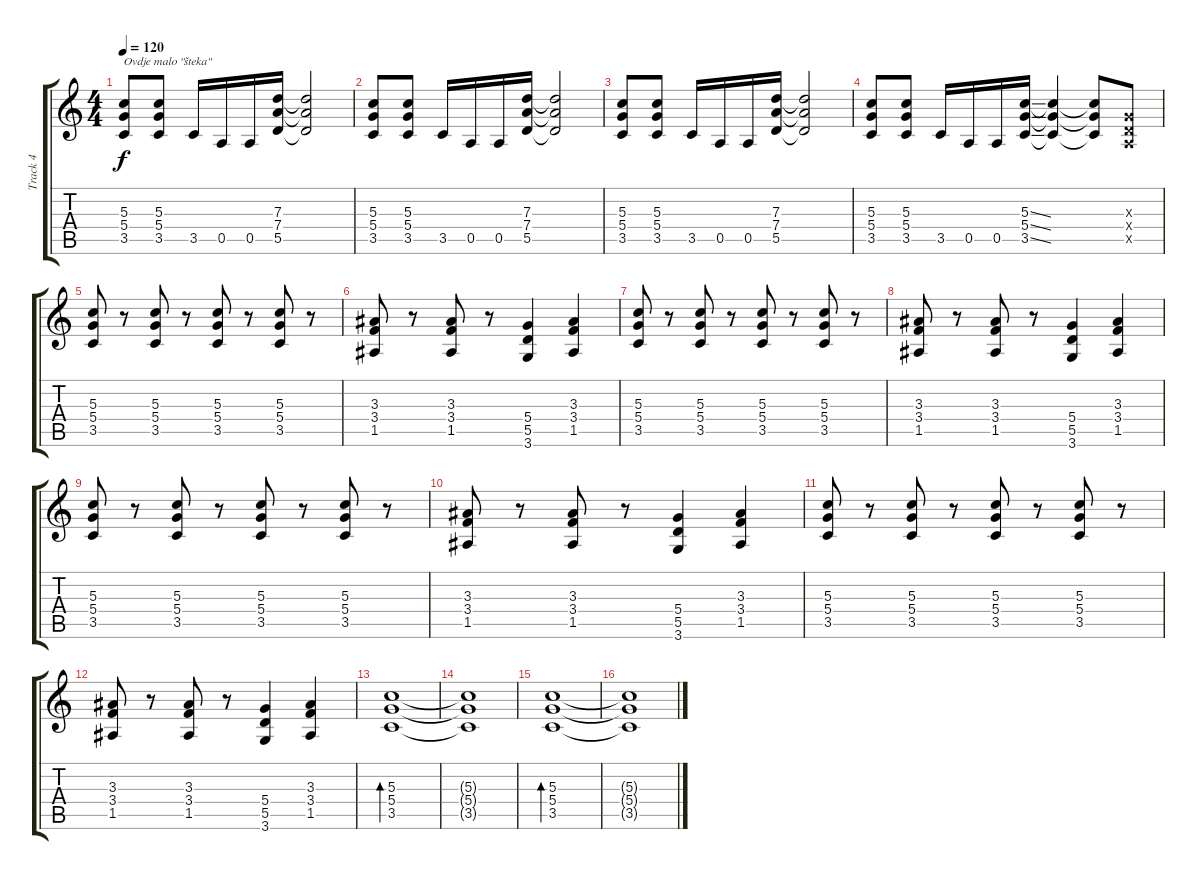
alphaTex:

\track ("Track 4" "Track 4") {instrument distortionguitar}
\staff {score tabs}
\tuning (E4 B3 G3 D3 A2 E2) {hide}
\ts (4 4)
\tempo 120
\clef g2
\ks c
(5.3 5.4 3.5).8{txt "Ovdje malo \"šteka\"" dy f} (5.3 5.4 3.5).8 3.5.16 0.5.16 0.5.16 (7.3 7.4 5.5).16 (7.3{t} 7.4{t} 5.5{t}).2 |
(5.3 5.4 3.5).8 (5.3 5.4 3.5).8 3.5.16 0.5.16 0.5.16 (7.3 7.4 5.5).16 (7.3{t} 7.4{t} 5.5{t}).2 |
(5.3 5.4 3.5).8 (5.3 5.4 3.5).8 3.5.16 0.5.16 0.5.16 (7.3 7.4 5.5).16 (7.3{t} 7.4{t} 5.5{t}).2 |
(5.3 5.4 3.5).8 (5.3 5.4 3.5).8 3.5.16 0.5.16 0.5.16 (5.3{ss} 5.4{ss} 3.5{ss}).16 (5.3{t} 5.4{t} 3.5{t}).4 (5.3{t} 5.4{t} 3.5{t}).8 (0.3{x} 0.4{x} 0.5{x}).8 |
(5.3 5.4 3.5).8 r.8 (5.3 5.4 3.5).8 r.8 (5.3 5.4 3.5).8 r.8 (5.3 5.4 3.5).8 r.8 |
(3.3 3.4 1.5).8 r.8 (3.3 3.4 1.5).8 r.8 (5.4 5.5 3.6).4 (3.3 3.4 1.5).4 |
(5.3 5.4 3.5).8 r.8 (5.3 5.4 3.5).8 r.8 (5.3 5.4 3.5).8 r.8 (5.3 5.4 3.5).8 r.8 |
(3.3 3.4 1.5).8 r.8 (3.3 3.4 1.5).8 r.8 (5.4 5.5 3.6).4 (3.3 3.4 1.5).4 |
(5.3 5.4 3.5).8 r.8 (5.3 5.4 3.5).8 r.8 (5.3 5.4 3.5).8 r.8 (5.3 5.4 3.5).8 r.8 |
(3.3 3.4 1.5).8 r.8 (3.3 3.4 1.5).8 r.8 (5.4 5.5 3.6).4 (3.3 3.4 1.5).4 |
(5.3 5.4 3.5).8 r.8 (5.3 5.4 3.5).8 r.8 (5.3 5.4 3.5).8 r.8 (5.3 5.4 3.5).8 r.8 |
(3.3 3.4 1.5).8 r.8 (3.3 3.4 1.5).8 r.8 (5.4 5.5 3.6).4 (3.3 3.4 1.5).4 |
(5.3 5.4 3.5).1{bd 60} |
(5.3{t} 5.4{t} 3.5{t}).1 |
(5.3 5.4 3.5).1{bd 60} |
(5.3{t} 5.4{t} 3.5{t}).1
